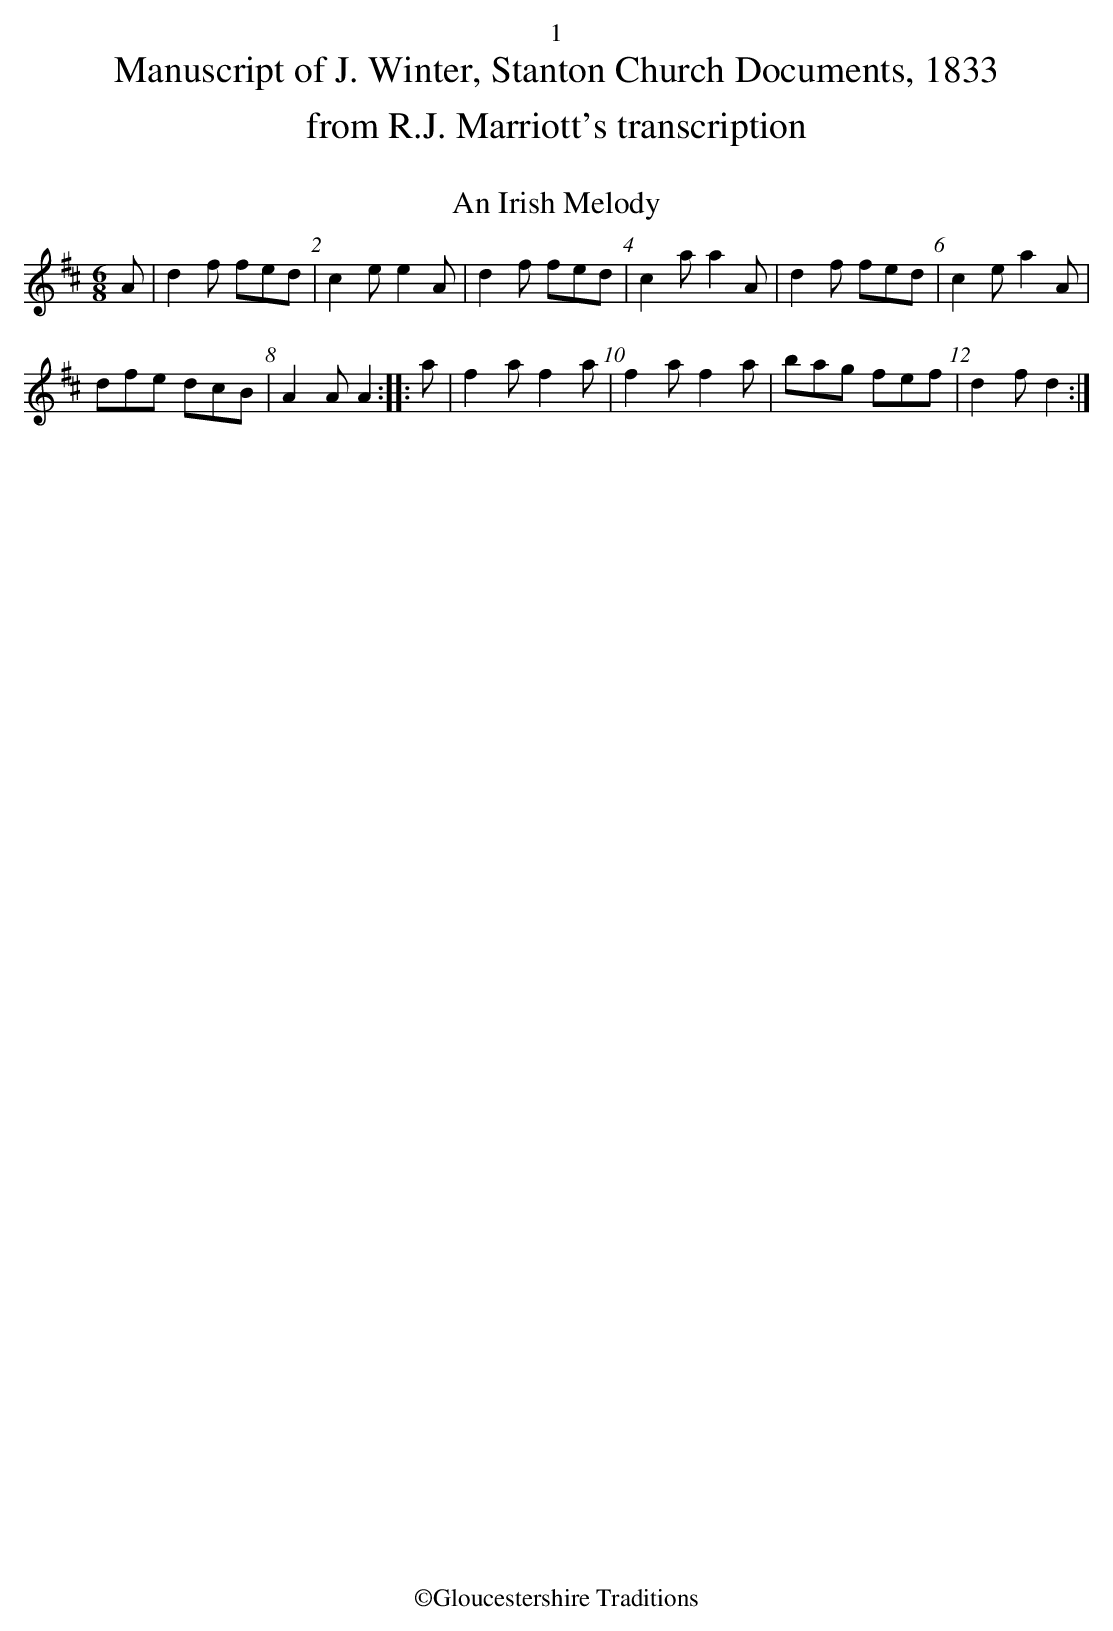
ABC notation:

X:1
T:Irish Melody, An
M:6/8
L:1/8
K:D
A|d2f fed|c2ee2A|d2f fed|c2aa2A|d2f fed|c2ea2A|
dfe dcB|A2AA2:||:a|f2af2a|f2af2a|bag fef|d2fd2:|]
